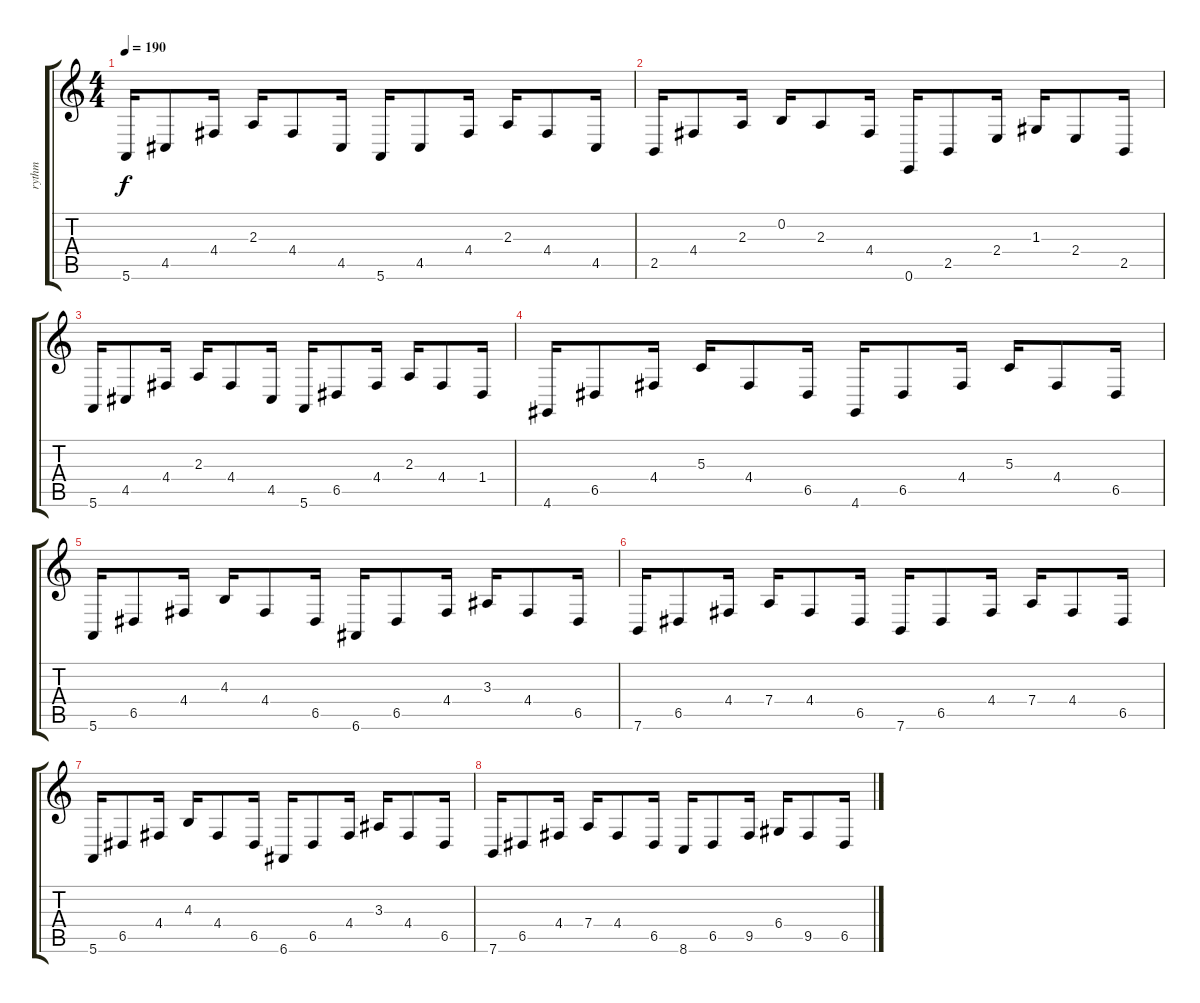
\track ("rythm" "rythm") {instrument acousticgrandpiano}
\staff {score tabs}
\tuning (E4 B3 G3 D3 A2 E2) {hide}
\ts (4 4)
\tempo 190
\clef g2
\ks c
5.6.16{dy f} 4.5.8 4.4.16 2.3.16 4.4.8 4.5.16 5.6.16 4.5.8 4.4.16 2.3.16 4.4.8 4.5.16 |
2.5.16 4.4.8 2.3.16 0.2.16 2.3.8 4.4.16 0.6.16 2.5.8 2.4.16 1.3.16 2.4.8 2.5.16 |
5.6.16 4.5.8 4.4.16 2.3.16 4.4.8 4.5.16 5.6.16 6.5.8 4.4.16 2.3.16 4.4.8 1.4.16 |
4.6.16 6.5.8 4.4.16 5.3.16 4.4.8 6.5.16 4.6.16 6.5.8 4.4.16 5.3.16 4.4.8 6.5.16 |
5.6.16 6.5.8 4.4.16 4.3.16 4.4.8 6.5.16 6.6.16 6.5.8 4.4.16 3.3.16 4.4.8 6.5.16 |
7.6.16 6.5.8 4.4.16 7.4.16 4.4.8 6.5.16 7.6.16 6.5.8 4.4.16 7.4.16 4.4.8 6.5.16 |
5.6.16 6.5.8 4.4.16 4.3.16 4.4.8 6.5.16 6.6.16 6.5.8 4.4.16 3.3.16 4.4.8 6.5.16 |
7.6.16 6.5.8 4.4.16 7.4.16 4.4.8 6.5.16 8.6.16 6.5.8 9.5.16 6.4.16 9.5.8 6.5.16
